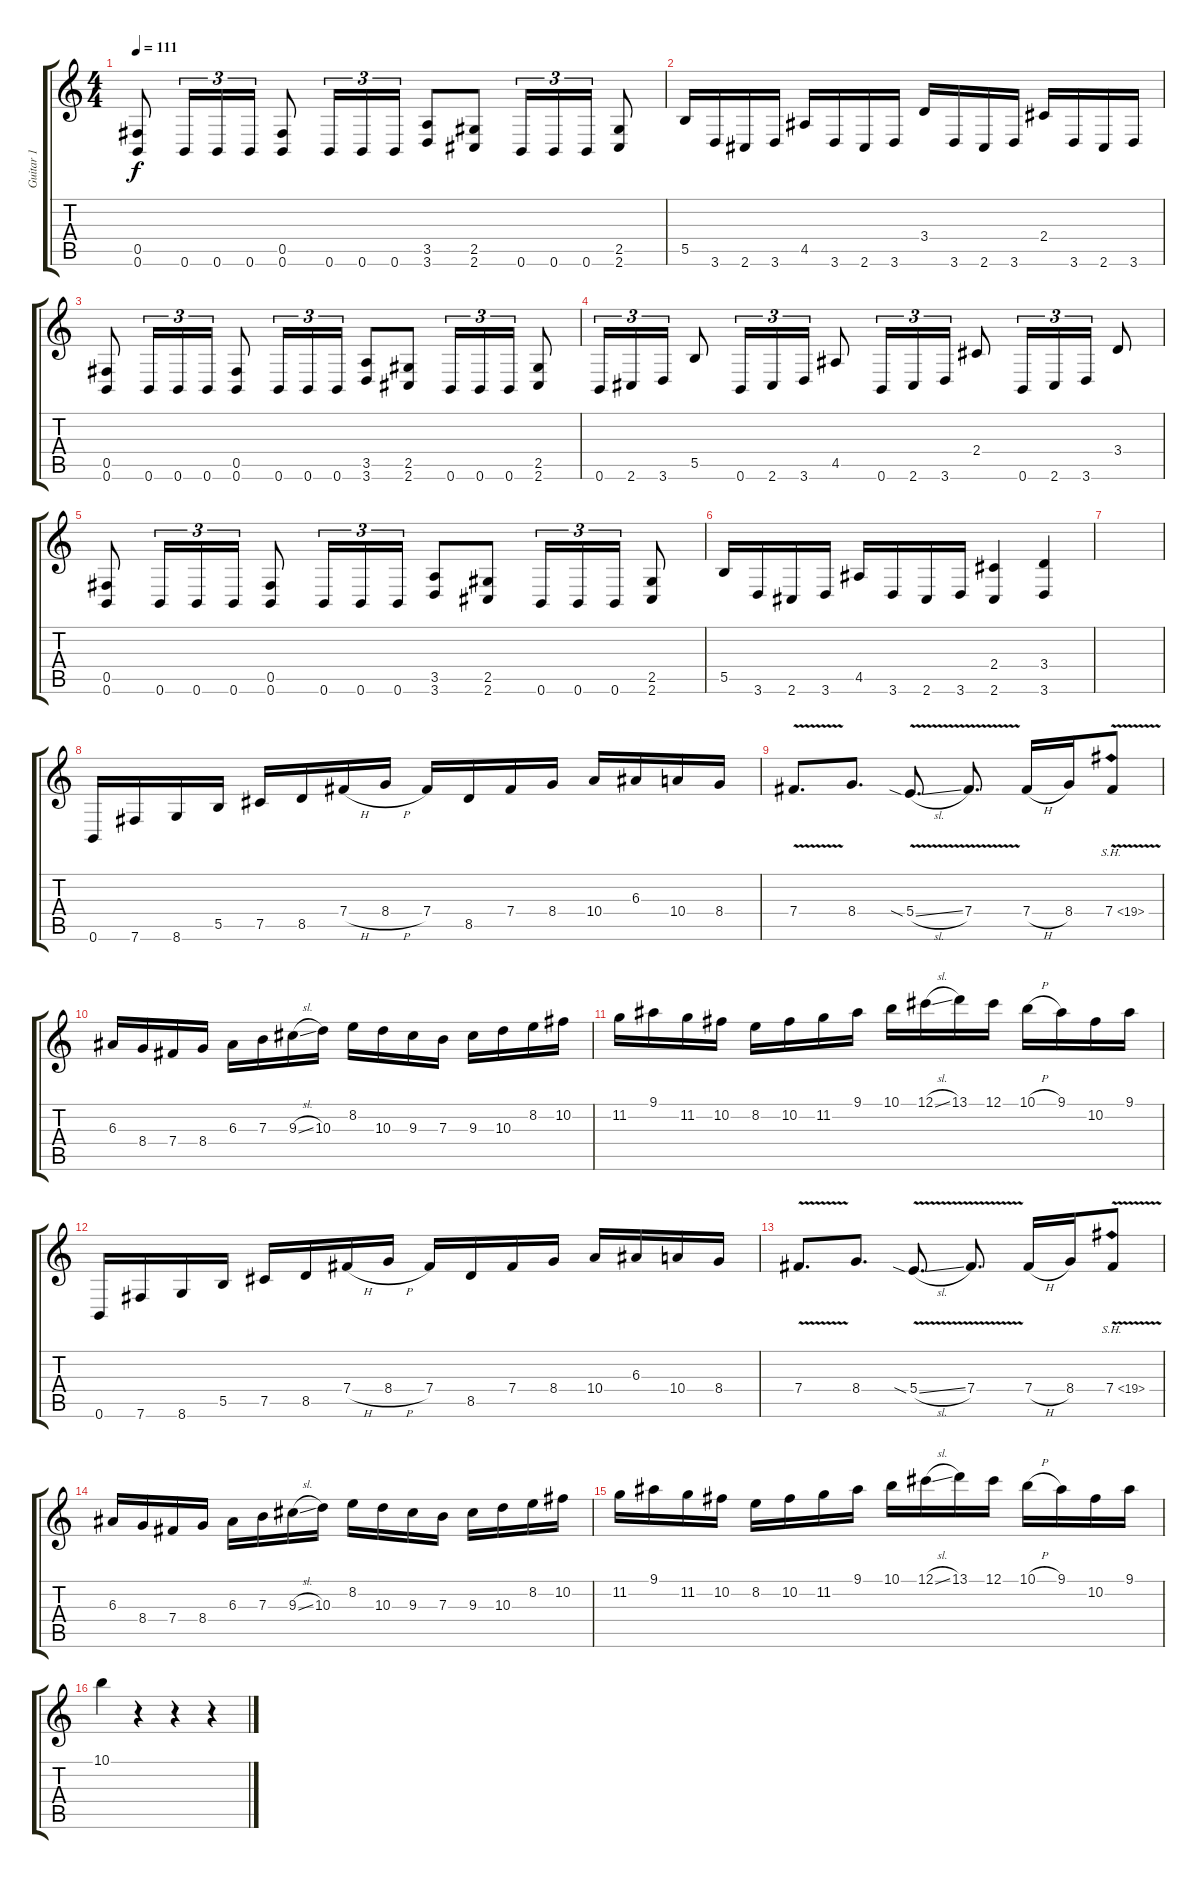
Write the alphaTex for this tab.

\track ("Guitar 1" "Guitar 1") {instrument distortionguitar}
\staff {score tabs}
\tuning (Db4 Ab3 E3 B2 Gb2 B1) {hide}
\ts (4 4)
\tempo 111
\clef g2
\ks c
(0.5 0.6).8{dy f} 0.6.16{tu (3 2)} 0.6.16{tu (3 2)} 0.6.16{tu (3 2)} (0.5 0.6).8 0.6.16{tu (3 2)} 0.6.16{tu (3 2)} 0.6.16{tu (3 2)} (3.5 3.6).8 (2.5 2.6).8 0.6.16{tu (3 2)} 0.6.16{tu (3 2)} 0.6.16{tu (3 2)} (2.5 2.6).8 |
5.5.16 3.6.16 2.6.16 3.6.16 4.5.16 3.6.16 2.6.16 3.6.16 3.4.16 3.6.16 2.6.16 3.6.16 2.4.16 3.6.16 2.6.16 3.6.16 |
(0.5 0.6).8 0.6.16{tu (3 2)} 0.6.16{tu (3 2)} 0.6.16{tu (3 2)} (0.5 0.6).8 0.6.16{tu (3 2)} 0.6.16{tu (3 2)} 0.6.16{tu (3 2)} (3.5 3.6).8 (2.5 2.6).8 0.6.16{tu (3 2)} 0.6.16{tu (3 2)} 0.6.16{tu (3 2)} (2.5 2.6).8 |
0.6.16{tu (3 2)} 2.6.16{tu (3 2)} 3.6.16{tu (3 2)} 5.5.8 0.6.16{tu (3 2)} 2.6.16{tu (3 2)} 3.6.16{tu (3 2)} 4.5.8 0.6.16{tu (3 2)} 2.6.16{tu (3 2)} 3.6.16{tu (3 2)} 2.4.8 0.6.16{tu (3 2)} 2.6.16{tu (3 2)} 3.6.16{tu (3 2)} 3.4.8 |
(0.5 0.6).8 0.6.16{tu (3 2)} 0.6.16{tu (3 2)} 0.6.16{tu (3 2)} (0.5 0.6).8 0.6.16{tu (3 2)} 0.6.16{tu (3 2)} 0.6.16{tu (3 2)} (3.5 3.6).8 (2.5 2.6).8 0.6.16{tu (3 2)} 0.6.16{tu (3 2)} 0.6.16{tu (3 2)} (2.5 2.6).8 |
5.5.16 3.6.16 2.6.16 3.6.16 4.5.16 3.6.16 2.6.16 3.6.16 (2.4 2.6).4 (3.4 3.6).4 |
|
0.6.16 7.6.16 8.6.16 5.5.16 7.5.16 8.5.16 7.4{h}.16 8.4{h}.16 7.4.16 8.5.16 7.4.16 8.4.16 10.4.16 6.3.16 10.4.16 8.4.16 |
7.4{v}.8{d} 8.4.8{d} 5.4{v sia sl}.8{d} 7.4{v}.8{d} 7.4{h}.16 8.4.16 7.4{sh 12 v}.8 |
6.3.16 8.4.16 7.4.16 8.4.16 6.3.16 7.3.16 9.3{sl}.16 10.3.16 8.2.16 10.3.16 9.3.16 7.3.16 9.3.16 10.3.16 8.2.16 10.2.16 |
11.2.16 9.1.16 11.2.16 10.2.16 8.2.16 10.2.16 11.2.16 9.1.16 10.1.16 12.1{sl}.16 13.1.16 12.1.16 10.1{h}.16 9.1.16 10.2.16 9.1.16 |
0.6.16 7.6.16 8.6.16 5.5.16 7.5.16 8.5.16 7.4{h}.16 8.4{h}.16 7.4.16 8.5.16 7.4.16 8.4.16 10.4.16 6.3.16 10.4.16 8.4.16 |
7.4{v}.8{d} 8.4.8{d} 5.4{v sia sl}.8{d} 7.4{v}.8{d} 7.4{h}.16 8.4.16 7.4{sh 12 v}.8 |
6.3.16 8.4.16 7.4.16 8.4.16 6.3.16 7.3.16 9.3{sl}.16 10.3.16 8.2.16 10.3.16 9.3.16 7.3.16 9.3.16 10.3.16 8.2.16 10.2.16 |
11.2.16 9.1.16 11.2.16 10.2.16 8.2.16 10.2.16 11.2.16 9.1.16 10.1.16 12.1{sl}.16 13.1.16 12.1.16 10.1{h}.16 9.1.16 10.2.16 9.1.16 |
10.1.4 r.4 r.4 r.4
